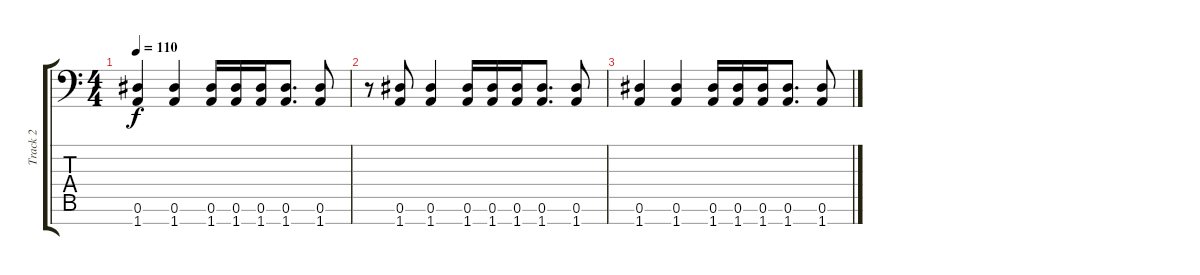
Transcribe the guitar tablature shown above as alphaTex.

\track ("Track 2" "Track 2") {instrument overdrivenguitar}
\staff {score tabs}
\tuning (Eb4 Bb3 Gb3 Db3 Ab2 Eb2 Ab1) {hide}
\ts (4 4)
\tempo 110
\clef f4
\ks c
(0.6 1.7).4{dy f} (0.6 1.7).4 (0.6 1.7).16 (0.6 1.7).16 (0.6 1.7).16 (0.6 1.7).8{d} (0.6 1.7).8 |
r.8 (0.6 1.7).8 (0.6 1.7).4 (0.6 1.7).16 (0.6 1.7).16 (0.6 1.7).16 (0.6 1.7).8{d} (0.6 1.7).8 |
(0.6 1.7).4 (0.6 1.7).4 (0.6 1.7).16 (0.6 1.7).16 (0.6 1.7).16 (0.6 1.7).8{d} (0.6 1.7).8
